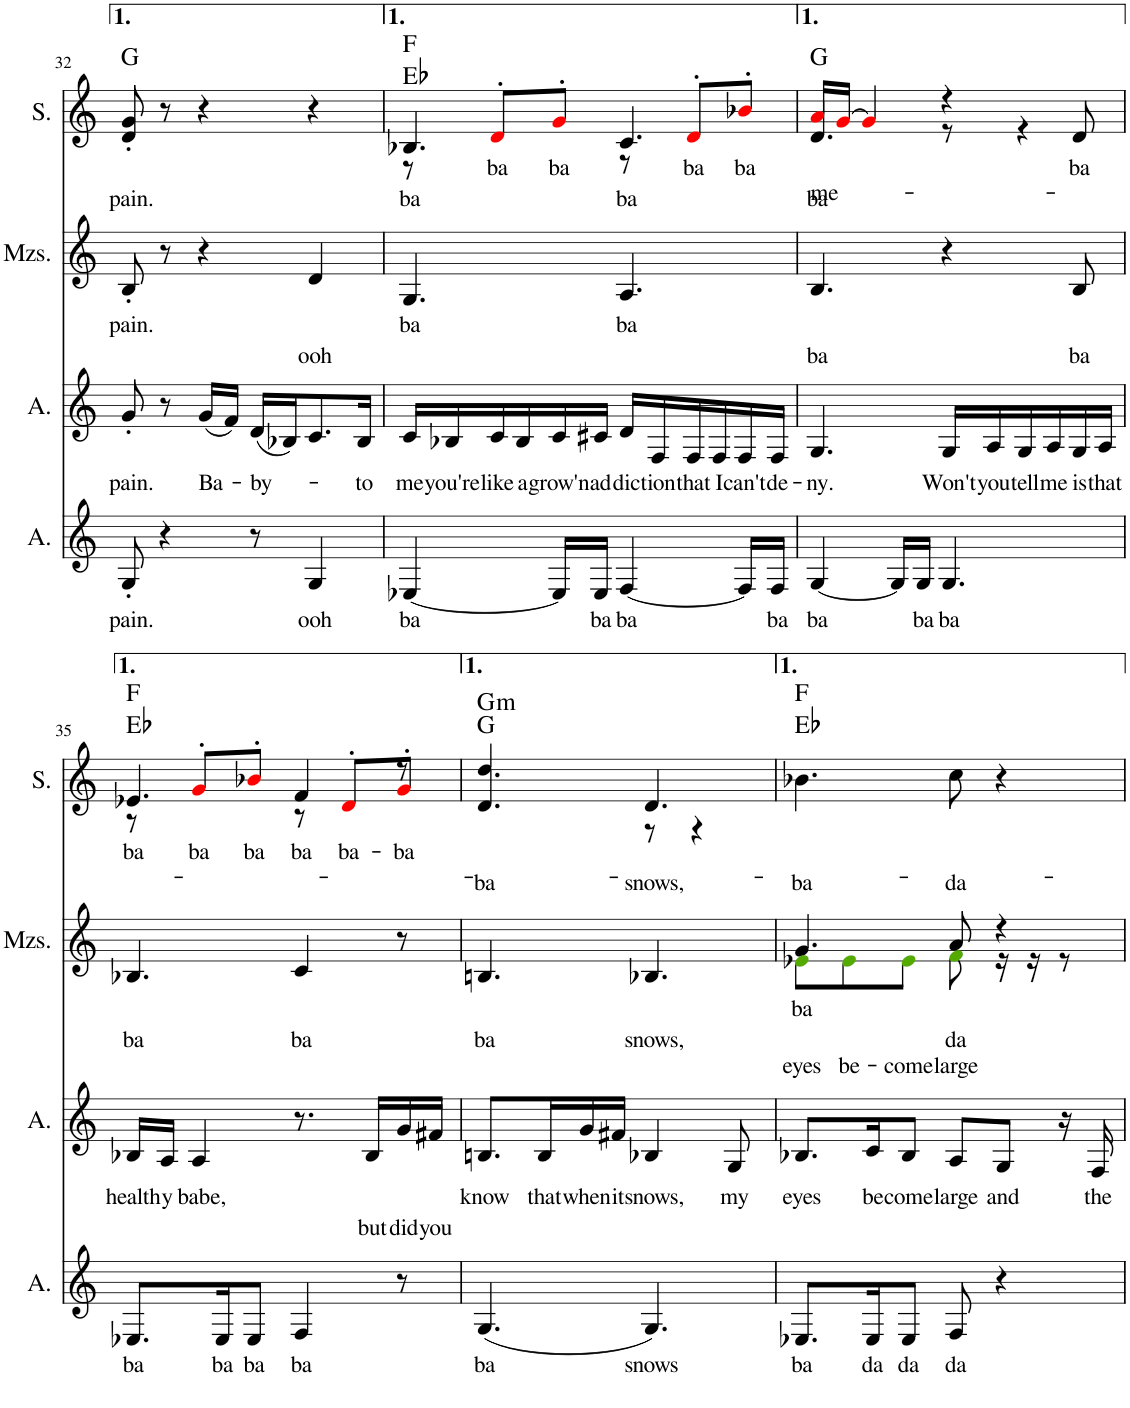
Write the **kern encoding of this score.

**kern	**text	**kern	**text	**kern	**text	**text	**kern	**text	**text	**harte
*part4	*part4	*part3	*part3	*part2	*part2	*part2	*part1	*part1	*part1	*part1
*staff4	*staff4	*staff3	*staff3	*staff2	*staff2	*staff2	*staff1	*staff1	*staff1	*
*I"Alto	*	*I"Alto	*	*I"Mezzosoprano	*	*	*I"Soprano	*	*	*
*I'A.	*	*I'A.	*	*I'Mzs.	*	*	*I'S.	*	*	*
!!LO:PB:g=z
*clefG2	*	*clefG2	*	*clefG2	*	*	*clefG2	*	*	*
*k[]	*	*k[]	*	*k[]	*	*	*k[]	*	*	*
*M6/8	*	*M6/8	*	*M6/8	*	*	*M9/8	*	*	*
=32	=32	=32	=32	=32	=32	=32	=32	=32	=32	=32
!	!LO:LY:b	!	!LO:LY:b	!	!LO:LY:b	!	!	!LO:LY:b	!	!
8G'/	pain.	8g'/	pain.	8B'/	pain.	.	8d/' 8g/'	pain.	.	G:maj
4r	.	8r	.	8r	.	.	8r	.	.	.
!	!	!	!LO:LY:b	!	!	!	!	!	!	!
.	.	(16g/LL	Ba-	4r	.	.	4r	.	.	.
.	.	16f/JJ)	.	.	.	.	.	.	.	.
!	!	!	!LO:LY:b	!	!	!	!	!	!	!
8r	.	(16d/LL	-by-	.	.	.	.	.	.	.
.	.	16B-X/J)	.	.	.	.	.	.	.	.
!	!LO:LY:b	!	!	!	!LO:LY:b	!	!	!	!	!
4G/	ooh	8.c/	.	4d/	ooh	.	4r	.	.	.
!	!	!	!LO:LY:b	!	!	!	!	!	!	!
.	.	16B-/Jk	-to	.	.	.	.	.	.	.
=33	=33	=33	=33	=33	=33	=33	=33	=33	=33	=33
!	!LO:LY:b	!	!LO:LY:b	!	!LO:LY:b	!	!	!LO:LY:b	!	!
*	*	*	*	*	*	*	*^	*	*	*
[4E-X/	ba	16c/LL	me	4.G/	ba	.	4.B-X/	8r	ba	.	Eb:maj F:maj
!	!	!	!LO:LY:b	!	!	!	!	!	!	!	!
.	.	16B-X/	you're	.	.	.	.	.	.	.	.
!	!	!	!LO:LY:b	!	!	!	!	!	!LO:LY:b	!	!
.	.	16c/	like	.	.	.	.	8d'i/L	ba	.	.
!	!	!	!LO:LY:b	!	!	!	!	!	!	!	!
.	.	16B-/	a	.	.	.	.	.	.	.	.
!	!	!	!LO:LY:b	!	!	!	!	!	!LO:LY:b	!	!
16E-/LL]	.	16c/	grow'n	.	.	.	.	8g'i/J	ba	.	.
!	!LO:LY:b	!	!LO:LY:b	!	!	!	!	!	!	!	!
16E-/JJ	ba	16c#X/JJ	ad-	.	.	.	.	.	.	.	.
!	!LO:LY:b	!	!LO:LY:b	!	!LO:LY:b	!	!	!	!LO:LY:b	!	!
[4F/	ba	16d/LL	-dic-	4.A/	ba	.	4.c/	8r	ba	.	.
!	!	!	!LO:LY:b	!	!	!	!	!	!	!	!
.	.	16F/	-tion	.	.	.	.	.	.	.	.
!	!	!	!LO:LY:b	!	!	!	!	!	!LO:LY:b	!	!
.	.	16F/	that	.	.	.	.	8d'i/L	ba	.	.
!	!	!	!LO:LY:b	!	!	!	!	!	!	!	!
.	.	16F/	I	.	.	.	.	.	.	.	.
!	!	!	!LO:LY:b	!	!	!	!	!	!LO:LY:b	!	!
16F/LL]	.	16F/	can't	.	.	.	.	8b-X'i/J	ba	.	.
!	!LO:LY:b	!	!LO:LY:b	!	!	!	!	!	!	!	!
16F/JJ	ba	16F/JJ	de-	.	.	.	.	.	.	.	.
=34	=34	=34	=34	=34	=34	=34	=34	=34	=34	=34	=34
!	!LO:LY:b	!	!LO:LY:b	!	!LO:LY:b	!	!	!	!LO:LY:b	!	!
!	!	!	!	!	!	!	!	!	!	!LO:LY:b	!
[4G/	ba	4.G/	-ny.	4.B/	ba	.	4.d/	16ai/LL	.	me-	G:maj
.	.	.	.	.	.	.	.	[16gi/JJ	.	.	.
.	.	.	.	.	.	.	.	4gi/]	.	.	.
16G/LL]	.	.	.	.	.	.	.	.	.	.	.
!	!LO:LY:b	!	!	!	!	!	!	!	!	!	!
16G/JJ	ba	.	.	.	.	.	.	.	.	.	.
!	!LO:LY:b	!	!LO:LY:b	!	!	!	!	!	!	!	!
4.G/	ba	16G/LL	Won't	4r	.	.	4r	8r	.	.	.
!	!	!	!LO:LY:b	!	!	!	!	!	!	!	!
.	.	16A/	you	.	.	.	.	.	.	.	.
!	!	!	!LO:LY:b	!	!	!	!	!	!	!	!
.	.	16G/	tell	.	.	.	.	4r	.	.	.
!	!	!	!LO:LY:b	!	!	!	!	!	!	!	!
.	.	16A/	me	.	.	.	.	.	.	.	.
!	!	!	!LO:LY:b	!	!LO:LY:b	!	!	!	!LO:LY:b	!	!
.	.	16G/	is	8B/	ba	.	8d/	.	ba	.	.
!	!	!	!LO:LY:b	!	!	!	!	!	!	!	!
.	.	16A/JJ	that	.	.	.	.	.	.	.	.
!!LO:LB:g=z	!!
=35	=35	=35	=35	=35	=35	=35	=35	=35	=35	=35	=35
!	!LO:LY:b	!	!LO:LY:b	!	!LO:LY:b	!	!	!	!LO:LY:b	!	!
8.E-X/L	ba	16B-X/LL	health-	4.B-X/	ba	.	4.e-X/	8r	ba	.	Eb:maj F:maj
!	!	!	!LO:LY:b	!	!	!	!	!	!	!	!
.	.	16A/JJ	-y	.	.	.	.	.	.	.	.
!	!	!	!LO:LY:b	!	!	!	!	!	!LO:LY:b	!	!
.	.	4A/	babe,	.	.	.	.	8g'i/L	ba	.	.
!	!LO:LY:b	!	!	!	!	!	!	!	!	!	!
16E-/K	ba	.	.	.	.	.	.	.	.	.	.
!	!LO:LY:b	!	!	!	!	!	!	!	!LO:LY:b	!	!
8E-/J	ba	.	.	.	.	.	.	8b-X'i/J	ba	.	.
!	!LO:LY:b	!	!	!	!LO:LY:b	!	!	!	!LO:LY:b	!	!
4F/	ba	8.r	.	4c/	ba	.	4f/	8r	ba	.	.
!	!	!	!	!	!	!	!	!	!LO:LY:b	!	!
.	.	.	.	.	.	.	.	8d'i/L	ba-	.	.
!	!	!	!LO:LY:b	!	!	!	!	!	!	!	!
.	.	16B-/LL	but	.	.	.	.	.	.	.	.
!	!	!	!LO:LY:b	!	!	!	!	!	!LO:LY:b	!	!
8r	.	16g/	did	8r	.	.	8r	8g'i/J	-ba	.	.
!	!	!	!LO:LY:b	!	!	!	!	!	!	!	!
.	.	16f#X/JJ	you	.	.	.	.	.	.	.	.
=36	=36	=36	=36	=36	=36	=36	=36	=36	=36	=36	=36
!	!LO:LY:b	!	!LO:LY:b	!	!LO:LY:b	!	!	!	!LO:LY:b	!	!LO:H:n=2:kt=m
(4.G/	ba	8.Bn/L	know	4.Bn/	ba	.	4.d/	4.dd/	ba	.	G:maj G:min
!	!	!	!LO:LY:b	!	!	!	!	!	!	!	!
.	.	16B/L	that	.	.	.	.	.	.	.	.
!	!	!	!LO:LY:b	!	!	!	!	!	!	!	!
.	.	16g/	when	.	.	.	.	.	.	.	.
!	!	!	!LO:LY:b	!	!	!	!	!	!	!	!
.	.	16f#X/JJ	it	.	.	.	.	.	.	.	.
!	!LO:LY:b	!	!LO:LY:b	!	!LO:LY:b	!	!	!	!LO:LY:b	!	!
4.G/)	snows	4B-X/	snows,	4.B-X/	snows,	.	4.d/	8r	snows,	.	.
.	.	.	.	.	.	.	.	4r	.	.	.
!	!	!	!LO:LY:b	!	!	!	!	!	!	!	!
.	.	8G/	my	.	.	.	.	.	.	.	.
*	*	*	*	*	*	*	*v	*v	*	*	*
=37	=37	=37	=37	=37	=37	=37	=37	=37	=37	=37
!	!LO:LY:b	!	!LO:LY:b	!	!LO:LY:b	!	!	!	!	!
*	*	*	*	*^	*	*	*	*	*	*
!	!	!	!	!	!	!	!LO:LY:b	!	!LO:LY:b	!	!
8.E-X/L	ba	8.B-X/L	eyes	4.g/	8e-Xj\L	.	eyes	4.b-X\	ba	.	Eb:maj F:maj
!	!	!	!	!	!	!	!LO:LY:b	!	!	!	!
.	.	.	.	.	8e-j\	.	be-	.	.	.	.
!	!LO:LY:b	!	!LO:LY:b	!	!	!	!	!	!	!	!
16E-/K	da	16c/K	be-	.	.	.	.	.	.	.	.
!	!LO:LY:b	!	!LO:LY:b	!	!	!	!LO:LY:b	!	!	!	!
8E-/J	da	8B-/J	-come	.	8e-j\J	.	-come	.	.	.	.
!	!LO:LY:b	!	!LO:LY:b	!	!	!LO:LY:b	!	!	!	!	!
!	!	!	!	!	!	!	!LO:LY:b	!	!LO:LY:b	!	!
8F/	da	8A/L	large	8a/	8fj\	.	large	8cc\	da	.	.
!	!	!	!LO:LY:b	!	!	!	!	!	!	!	!
4r	.	8G/J	and	4r	16r	.	.	4r	.	.	.
.	.	.	.	.	16r	.	.	.	.	.	.
.	.	16r	.	.	8r	.	.	.	.	.	.
!	!	!	!LO:LY:b	!	!	!	!	!	!	!	!
.	.	16F/	the	.	.	.	.	.	.	.	.
*	*	*	*	*v	*v	*	*	*	*	*	*
=	=	=	=	=	=	=	=	=	=	=
*-	*-	*-	*-	*-	*-	*-	*-	*-	*-	*-
